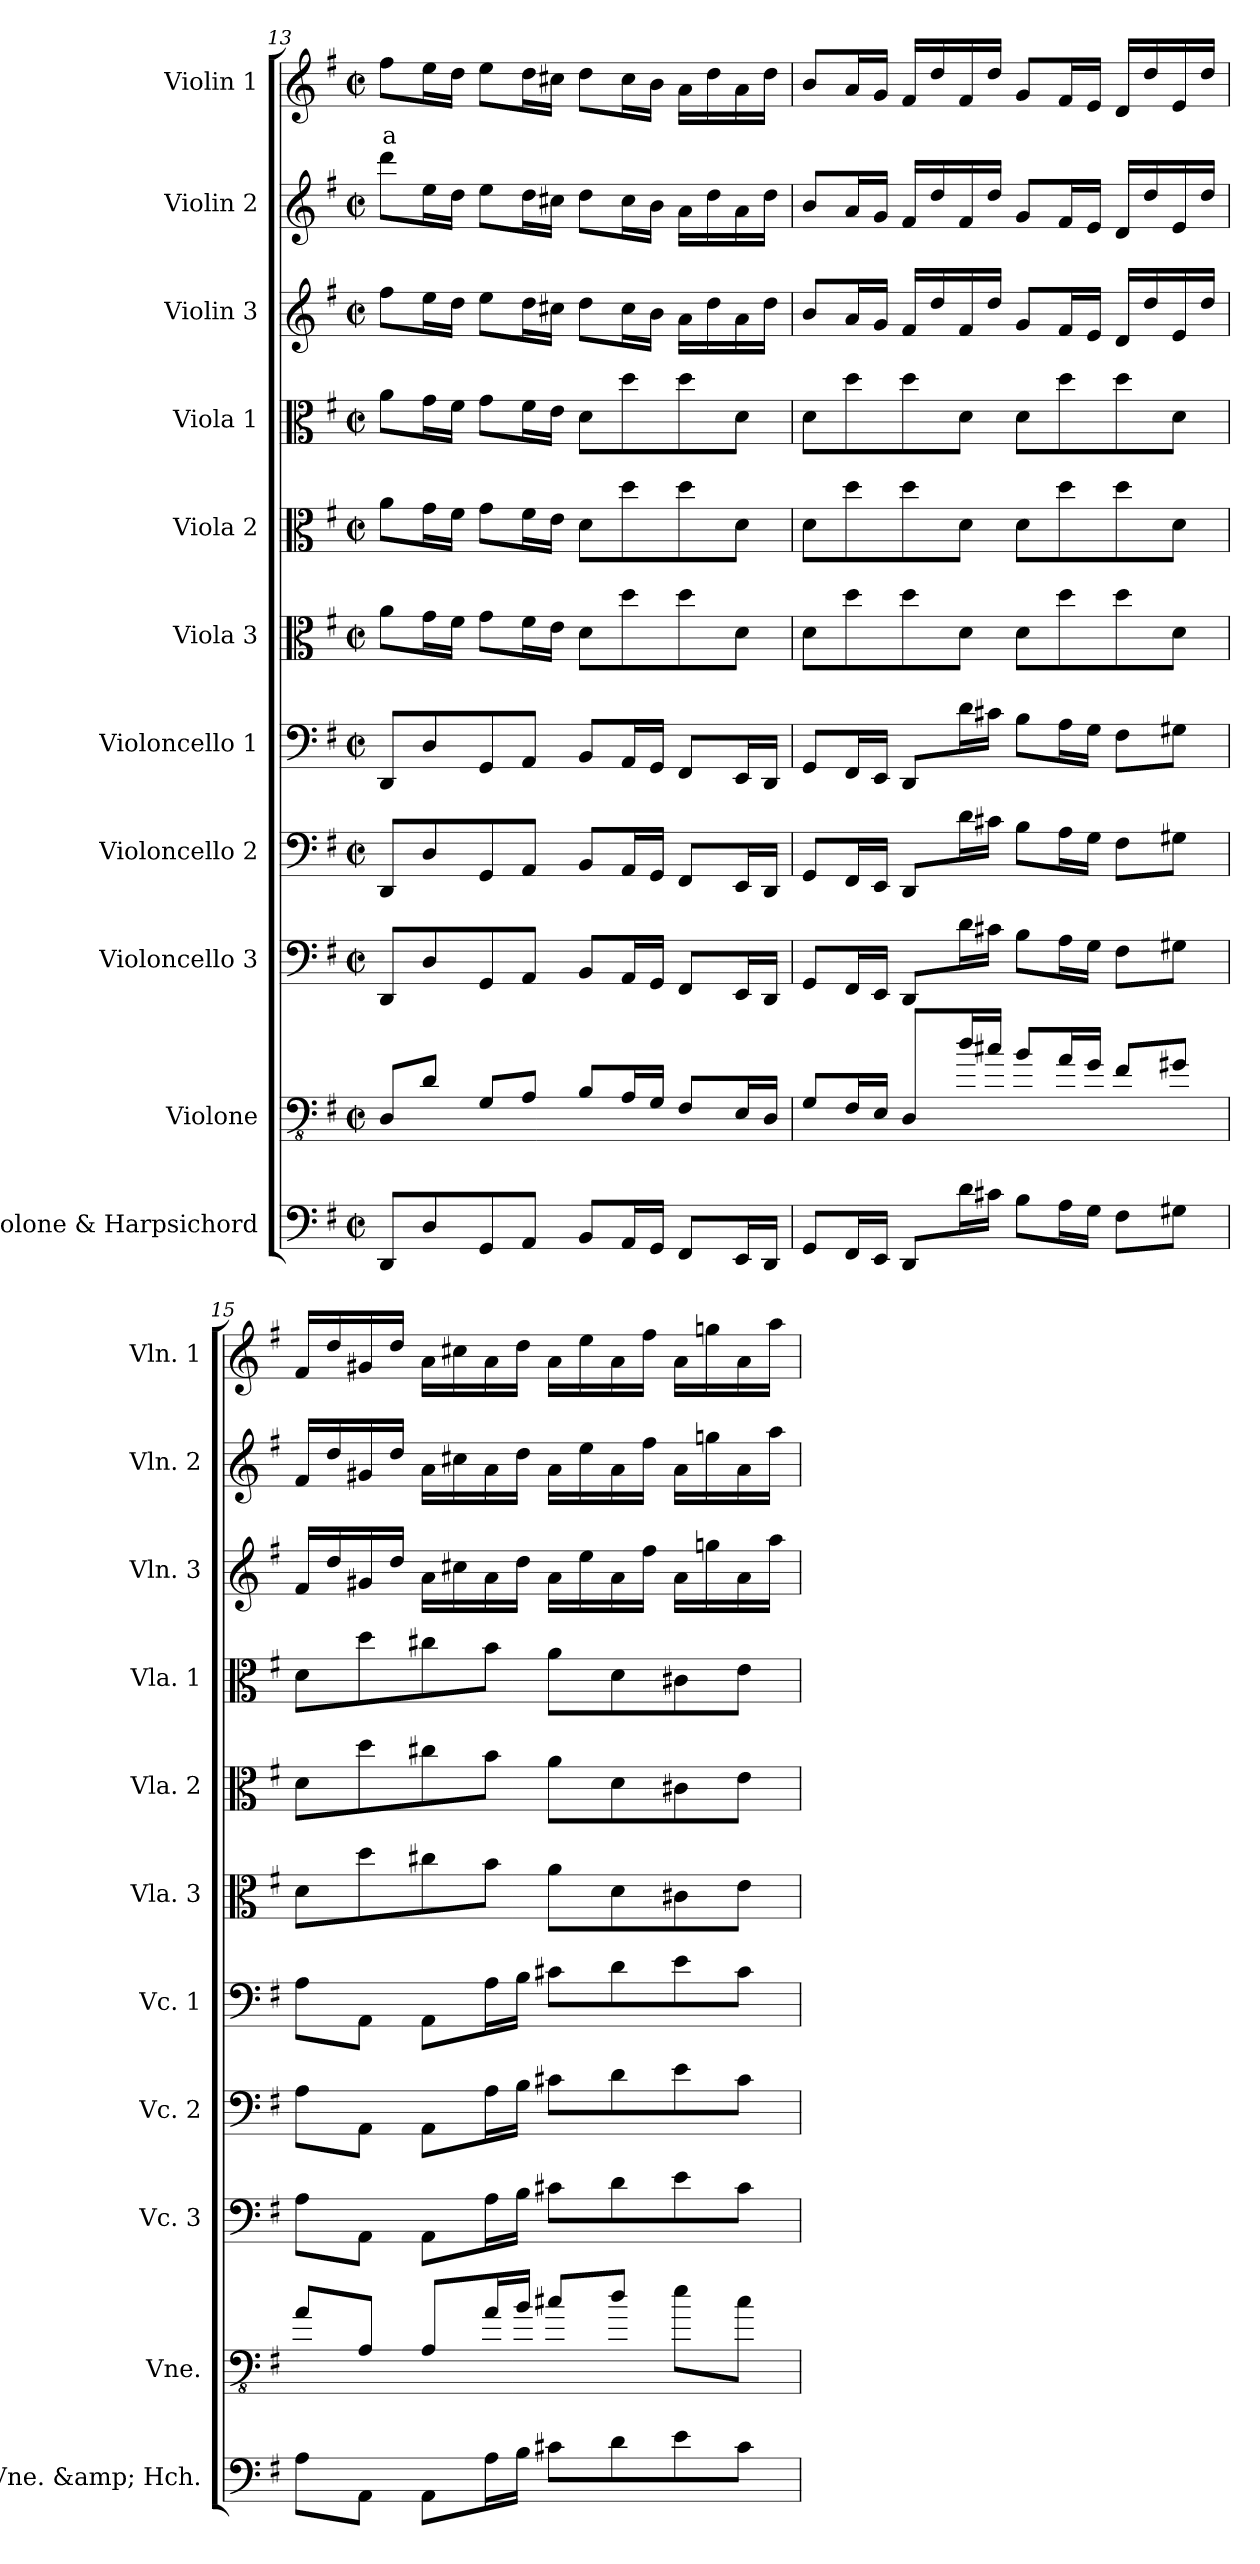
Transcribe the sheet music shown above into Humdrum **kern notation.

**kern	**kern	**kern	**kern	**kern	**kern	**kern	**kern	**kern	**kern	**kern	**text
*part11	*part10	*part9	*part8	*part7	*part6	*part5	*part4	*part3	*part2	*part1	*part1
*staff11	*staff10	*staff9	*staff8	*staff7	*staff6	*staff5	*staff4	*staff3	*staff2	*staff1	*staff1
*I"Violone &amp; Harpsichord	*I"Violone	*I"Violoncello 3	*I"Violoncello 2	*I"Violoncello 1	*I"Viola 3	*I"Viola 2	*I"Viola 1	*I"Violin 3	*I"Violin 2	*I"Violin 1	*
*I'Vne. &amp; Hch.	*I'Vne.	*I'Vc. 3	*I'Vc. 2	*I'Vc. 1	*I'Vla. 3	*I'Vla. 2	*I'Vla. 1	*I'Vln. 3	*I'Vln. 2	*I'Vln. 1	*
*clefF4	*clefFv4	*clefF4	*clefF4	*clefF4	*clefC3	*clefC3	*clefC3	*clefG2	*clefG2	*clefG2	*
*	*ITrd7c12	*	*	*	*	*	*	*	*	*	*
*k[f#]	*k[f#]	*k[f#]	*k[f#]	*k[f#]	*k[f#]	*k[f#]	*k[f#]	*k[f#]	*k[f#]	*k[f#]	*
*M4/4	*M4/4	*M4/4	*M4/4	*M4/4	*M4/4	*M4/4	*M4/4	*M4/4	*M4/4	*M4/4	*
*met(c|)	*met(c|)	*met(c|)	*met(c|)	*met(c|)	*met(c|)	*met(c|)	*met(c|)	*met(c|)	*met(c|)	*met(c|)	*
=13	=13	=13	=13	=13	=13	=13	=13	=13	=13	=13	=13
!	!	!	!	!	!	!	!	!	!	!	!LO:LY:color=#FF0000
8DD/L	8DDD/L	8DD/L	8DD/L	8DD/L	8a\L	8a\L	8a\L	8ff#\L	8ddd\L	8ff#\L	a
8D/	8DD/J	8D/	8D/	8D/	16g\L	16g\L	16g\L	16ee\L	16ee\L	16ee\L	.
.	.	.	.	.	16f#\JJ	16f#\JJ	16f#\JJ	16dd\JJ	16dd\JJ	16dd\JJ	.
8GG/	8GGG/L	8GG/	8GG/	8GG/	8g\L	8g\L	8g\L	8ee\L	8ee\L	8ee\L	.
8AA/J	8AAA/J	8AA/J	8AA/J	8AA/J	16f#\L	16f#\L	16f#\L	16dd\L	16dd\L	16dd\L	.
.	.	.	.	.	16e\JJ	16e\JJ	16e\JJ	16cc#X\JJ	16cc#X\JJ	16cc#X\JJ	.
8BB/L	8BBB/L	8BB/L	8BB/L	8BB/L	8d\L	8d\L	8d\L	8dd\L	8dd\L	8dd\L	.
16AA/L	16AAA/L	16AA/L	16AA/L	16AA/L	8dd\	8dd\	8dd\	16cc#\L	16cc#\L	16cc#\L	.
16GG/JJ	16GGG/JJ	16GG/JJ	16GG/JJ	16GG/JJ	.	.	.	16b\JJ	16b\JJ	16b\JJ	.
8FF#/L	8FFF#/L	8FF#/L	8FF#/L	8FF#/L	8dd\	8dd\	8dd\	16a\LL	16a\LL	16a\LL	.
.	.	.	.	.	.	.	.	16dd\	16dd\	16dd\	.
16EE/L	16EEE/L	16EE/L	16EE/L	16EE/L	8d\J	8d\J	8d\J	16a\	16a\	16a\	.
16DD/JJ	16DDD/JJ	16DD/JJ	16DD/JJ	16DD/JJ	.	.	.	16dd\JJ	16dd\JJ	16dd\JJ	.
=14	=14	=14	=14	=14	=14	=14	=14	=14	=14	=14	=14
8GG/L	8GGG/L	8GG/L	8GG/L	8GG/L	8d\L	8d\L	8d\L	8b/L	8b/L	8b/L	.
16FF#/L	16FFF#/L	16FF#/L	16FF#/L	16FF#/L	8dd\	8dd\	8dd\	16a/L	16a/L	16a/L	.
16EE/JJ	16EEE/JJ	16EE/JJ	16EE/JJ	16EE/JJ	.	.	.	16g/JJ	16g/JJ	16g/JJ	.
8DD/L	8DDD/L	8DD/L	8DD/L	8DD/L	8dd\	8dd\	8dd\	16f#/LL	16f#/LL	16f#/LL	.
.	.	.	.	.	.	.	.	16dd/	16dd/	16dd/	.
16d\L	16D/L	16d\L	16d\L	16d\L	8d\J	8d\J	8d\J	16f#/	16f#/	16f#/	.
16c#X\JJ	16C#X/JJ	16c#X\JJ	16c#X\JJ	16c#X\JJ	.	.	.	16dd/JJ	16dd/JJ	16dd/JJ	.
8B\L	8BB/L	8B\L	8B\L	8B\L	8d\L	8d\L	8d\L	8g/L	8g/L	8g/L	.
16A\L	16AA/L	16A\L	16A\L	16A\L	8dd\	8dd\	8dd\	16f#/L	16f#/L	16f#/L	.
16G\JJ	16GG/JJ	16G\JJ	16G\JJ	16G\JJ	.	.	.	16e/JJ	16e/JJ	16e/JJ	.
8F#\L	8FF#/L	8F#\L	8F#\L	8F#\L	8dd\	8dd\	8dd\	16d/LL	16d/LL	16d/LL	.
.	.	.	.	.	.	.	.	16dd/	16dd/	16dd/	.
8G#X\J	8GG#X/J	8G#X\J	8G#X\J	8G#X\J	8d\J	8d\J	8d\J	16e/	16e/	16e/	.
.	.	.	.	.	.	.	.	16dd/JJ	16dd/JJ	16dd/JJ	.
=15	=15	=15	=15	=15	=15	=15	=15	=15	=15	=15	=15
8A\L	8AA/L	8A\L	8A\L	8A\L	8d\L	8d\L	8d\L	16f#/LL	16f#/LL	16f#/LL	.
.	.	.	.	.	.	.	.	16dd/	16dd/	16dd/	.
8AA\J	8AAA/J	8AA\J	8AA\J	8AA\J	8dd\	8dd\	8dd\	16g#X/	16g#X/	16g#X/	.
.	.	.	.	.	.	.	.	16dd/JJ	16dd/JJ	16dd/JJ	.
8AA\L	8AAA/L	8AA\L	8AA\L	8AA\L	8cc#X\	8cc#X\	8cc#X\	16a\LL	16a\LL	16a\LL	.
.	.	.	.	.	.	.	.	16cc#X\	16cc#X\	16cc#X\	.
16A\L	16AA/L	16A\L	16A\L	16A\L	8b\J	8b\J	8b\J	16a\	16a\	16a\	.
16B\JJ	16BB/JJ	16B\JJ	16B\JJ	16B\JJ	.	.	.	16dd\JJ	16dd\JJ	16dd\JJ	.
8c#X\L	8C#X/L	8c#X\L	8c#X\L	8c#X\L	8a\L	8a\L	8a\L	16a\LL	16a\LL	16a\LL	.
.	.	.	.	.	.	.	.	16ee\	16ee\	16ee\	.
8d\	8D/J	8d\	8d\	8d\	8d\	8d\	8d\	16a\	16a\	16a\	.
.	.	.	.	.	.	.	.	16ff#\JJ	16ff#\JJ	16ff#\JJ	.
8e\	8E\L	8e\	8e\	8e\	8c#X\	8c#X\	8c#X\	16a\LL	16a\LL	16a\LL	.
.	.	.	.	.	.	.	.	16ggn\	16ggn\	16ggn\	.
8c#\J	8C#\J	8c#\J	8c#\J	8c#\J	8e\J	8e\J	8e\J	16a\	16a\	16a\	.
.	.	.	.	.	.	.	.	16aa\JJ	16aa\JJ	16aa\JJ	.
=	=	=	=	=	=	=	=	=	=	=	=
*-	*-	*-	*-	*-	*-	*-	*-	*-	*-	*-	*-
